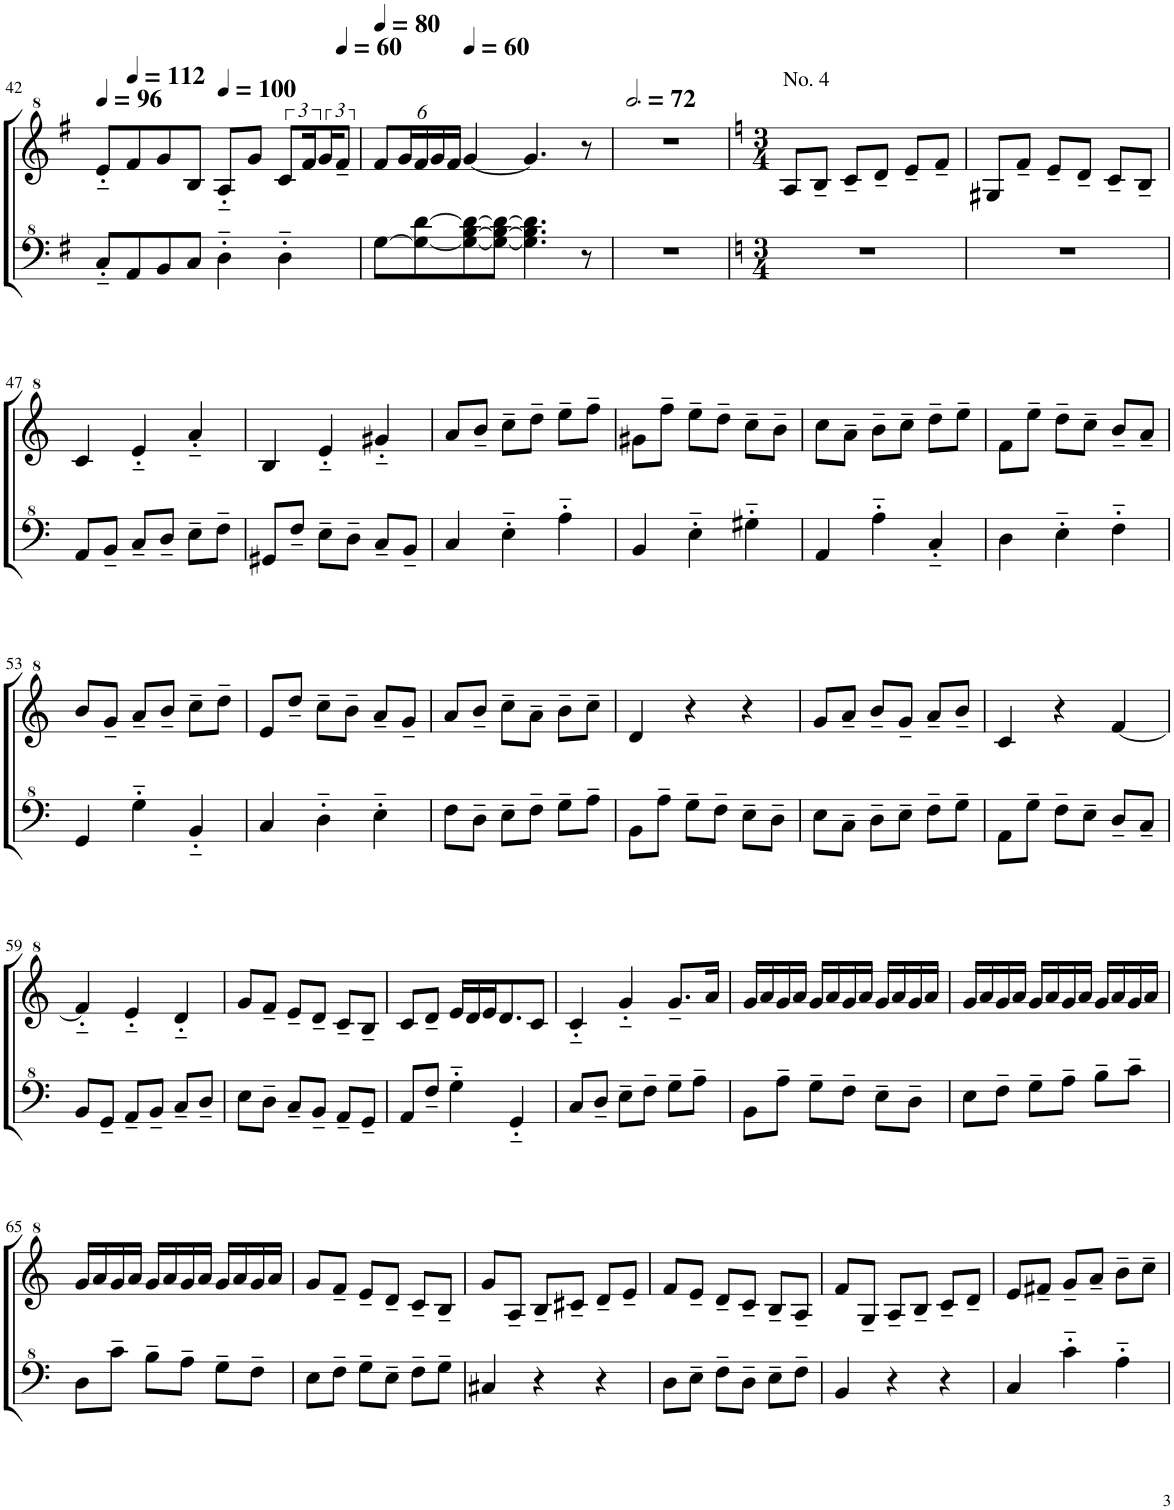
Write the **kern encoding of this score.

**kern	**kern
*part1	*part1
*staff2	*staff1
*I"Model III	*
!!LO:PB:g=z
*clefF^4	*clefG^2
*k[f#]	*k[f#]
*M4/4	*M4/4
*MM96	*MM96
=42	=42
8c'~/L	8ee'~/L
*	*MM112
8A/	8ff#/
8B/	8gg/
8c/J	8b/J
*	*MM100
4d'~\	8a'~/L
.	8gg/J
4d'~\	12cc/L
.	24ff#/L
.	24gg/J
*	*MM60
.	12ff#~/J
=43	=43
*	*Xbrackettup
*	*MM80
[8g\L	12ff#/L
.	24gg/L
8g\_ [8dd\	24ff#/
.	24gg/
.	24ff#/JJ
*	*MM60
8g\_ [8b\ 8dd\_	[4gg/
8g\_ 8b\_ 8dd\_J	.
4.g\] 4.b\] 4.dd\]	4.gg/]
8r	8r
=44	=44
*	*MM216
1r	1r
=45	=45
*k[]	*k[]
*M3/4	*M3/4
!	!LO:TX:a:t=No. 4
2.r	8a/L
.	8b~/J
.	8cc~/L
.	8dd~/J
.	8ee~/L
.	8ff~/J
=46	=46
2.r	8g#X/L
.	8ff~/J
.	8ee~/L
.	8dd~/J
.	8cc~/L
.	8b~/J
!!LO:LB:g=z
=47	=47
8A/L	4cc/
8B~/J	.
8c~/L	4ee'~/
8d~/J	.
8e~\L	4aa'~/
8f~\J	.
=48	=48
8G#X/L	4b/
8f~/J	.
8e~\L	4ee'~/
8d~\J	.
8c~/L	4gg#X'~/
8B~/J	.
=49	=49
4c/	8aa/L
.	8bb~/J
4e'~\	8ccc~\L
.	8ddd~\J
4a'~\	8eee~\L
.	8fff~\J
=50	=50
4B/	8gg#X\L
.	8fff~\J
4e'~\	8eee~\L
.	8ddd~\J
4g#X'~\	8ccc~\L
.	8bb~\J
=51	=51
4A/	8ccc\L
.	8aa~\J
4a'~\	8bb~\L
.	8ccc~\J
4c'~/	8ddd~\L
.	8eee~\J
=52	=52
4d\	8ff\L
.	8eee~\J
4e'~\	8ddd~\L
.	8ccc~\J
4f'~\	8bb~/L
.	8aa~/J
!!LO:LB:g=z
=53	=53
4G/	8bb/L
.	8gg~/J
4g'~\	8aa~/L
.	8bb~/J
4B'~/	8ccc~\L
.	8ddd~\J
=54	=54
4c/	8ee/L
.	8ddd~/J
4d'~\	8ccc~\L
.	8bb~\J
4e'~\	8aa~/L
.	8gg~/J
=55	=55
8f\L	8aa/L
8d~\J	8bb~/J
8e~\L	8ccc~\L
8f~\J	8aa~\J
8g~\L	8bb~\L
8a~\J	8ccc~\J
=56	=56
8B\L	4dd/
8a~\J	.
8g~\L	4r
8f~\J	.
8e~\L	4r
8d~\J	.
=57	=57
8e\L	8gg/L
8c~\J	8aa~/J
8d~\L	8bb~/L
8e~\J	8gg~/J
8f~\L	8aa~/L
8g~\J	8bb~/J
=58	=58
8A\L	4cc/
8g~\J	.
8f~\L	4r
8e~\J	.
8d~/L	[4ff/
8c~/J	.
!!LO:LB:g=z
=59	=59
8B/L	4ff'~/]
8G~/J	.
8A~/L	4ee'~/
8B~/J	.
8c~/L	4dd'~/
8d~/J	.
=60	=60
8e\L	8gg/L
8d~\J	8ff~/J
8c~/L	8ee~/L
8B~/J	8dd~/J
8A~/L	8cc~/L
8G~/J	8b~/J
=61	=61
8A/L	8cc/L
8f~/J	8dd~/J
4g'~\	16ee/LL
.	16dd/
.	16ee/J
.	8.dd/
4G'~/	.
.	8cc/J
=62	=62
8c/L	4cc'~/
8d~/J	.
8e~\L	4gg'~/
8f~\J	.
8g~\L	8.gg~/L
8a~\J	.
.	16aa/Jk
=63	=63
8B\L	16gg/LL
.	16aa/
8a~\J	16gg/
.	16aa/JJ
8g~\L	16gg/LL
.	16aa/
8f~\J	16gg/
.	16aa/JJ
8e~\L	16gg/LL
.	16aa/
8d~\J	16gg/
.	16aa/JJ
=64	=64
8e\L	16gg/LL
.	16aa/
8f~\J	16gg/
.	16aa/JJ
8g~\L	16gg/LL
.	16aa/
8a~\J	16gg/
.	16aa/JJ
8b~\L	16gg/LL
.	16aa/
8cc~\J	16gg/
.	16aa/JJ
!!LO:LB:g=z
=65	=65
8d\L	16gg/LL
.	16aa/
8cc~\J	16gg/
.	16aa/JJ
8b~\L	16gg/LL
.	16aa/
8a~\J	16gg/
.	16aa/JJ
8g~\L	16gg/LL
.	16aa/
8f~\J	16gg/
.	16aa/JJ
=66	=66
8e\L	8gg/L
8f~\J	8ff~/J
8g~\L	8ee~/L
8e~\J	8dd~/J
8f~\L	8cc~/L
8g~\J	8b~/J
=67	=67
4c#X/	8gg/L
.	8a~/J
4r	8b~/L
.	8cc#X~/J
4r	8dd~/L
.	8ee~/J
=68	=68
8d\L	8ff/L
8e~\J	8ee~/J
8f~\L	8dd~/L
8d~\J	8cc~/J
8e~\L	8b~/L
8f~\J	8a~/J
=69	=69
4B/	8ff/L
.	8g~/J
4r	8a~/L
.	8b~/J
4r	8cc~/L
.	8dd~/J
=70	=70
4c/	8ee/L
.	8ff#X~/J
4cc'~\	8gg~/L
.	8aa~/J
4a'~\	8bb~\L
.	8ccc~\J
=	=
*-	*-
